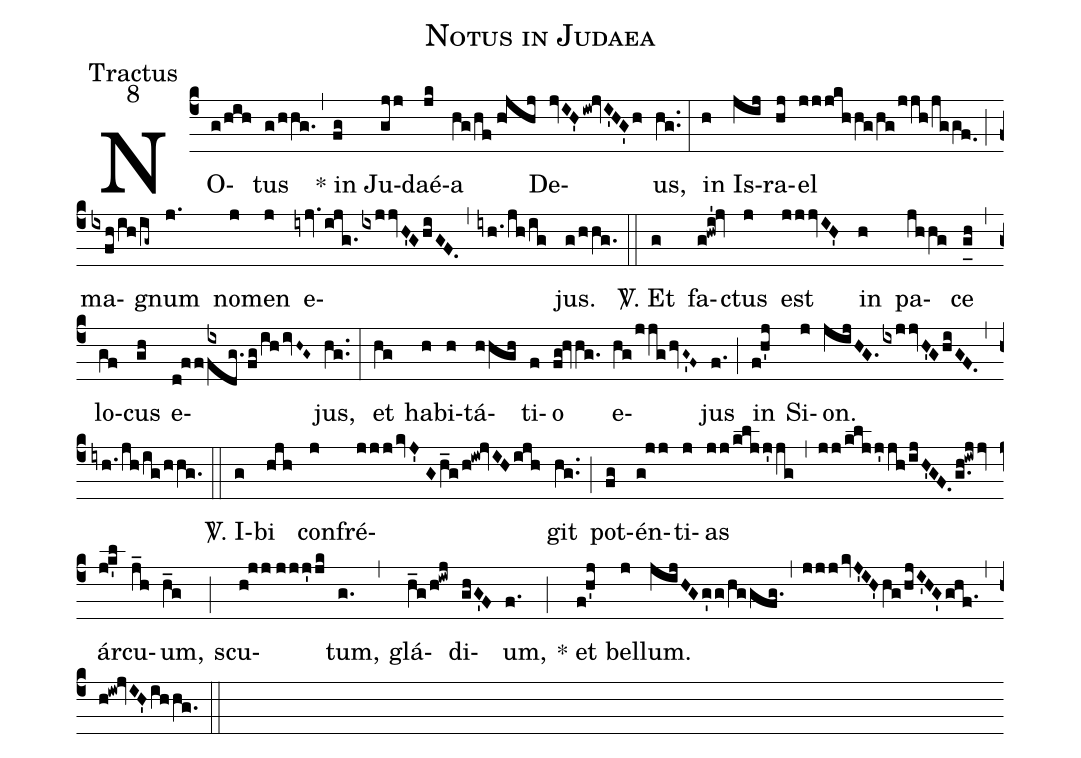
name:Notus in Judaea;
office-part:Tractus;
mode:8;
%%
(c4) NO(g/hih)tus(g/hhg.) (,) * in(fg) Ju(gjj)daé(jk)a(hg/hf//h!jhj) De(jvIH'iw!jvI'HG'h)us,(hg..) (:) in(h) Is(jij)ra(hj)el(jjjkhhg/hg/jjh/jggf.0) (;) ma(ixfh/ih/ig~)gnum(j.) no(j)men(j) e(iyjv.ijg.ixjjvH'G/!hiGF.)(,)(iyh./jh/ig)jus.(g/hhg.) (::)
<sp>V/</sp>. Et(g) fa(g!hwi'!jv)ctus(j) est(jjjvIH') in(h) pa(jhhg)ce(g_[uh:l]h) (,) lo(gf)cus(gh) e(d!ff/[1]{ix}fdg./!fg/!ihivH~G~)jus,(hg..) (:) et(hg) ha(h)bi(h)tá(hhgh)ti(f)o(fg!hvhg.) e(hg/jjghvG~'F~)jus(f.) (;) in(f!h'j) Si(j)on.(jijHG.ixjjvH'GhiGF.) (,) (iyh./jh/ig/hhg.) (::)
<sp>V/</sp>. I(g)bi(hjh) con(j)fré(jjjkvJ'//Gh_g/h!iw!jvIHijh)git(hg..) (;) pot(fg)én(g!jj)ti(j)as(jj/kljj'jg) (,) (jj/kljj'jh/ijH'GF.g.h!iwjjv) ár(jk'l)cu(j_h)um,(h_g) (;) scu(h!jj//jjj'jk)tum,(g.) (,) glá(h_g/h!iwj)di(ghG'F)um,(f.) (;) * et(f!h'j) bel(j)lum.(jijHGg'g/hggfg.) (,) (jjjkvJ'IH'hg/hjI'HG'ghf.1) (,) (h!iw!jvIH'ihhg.) (::)
